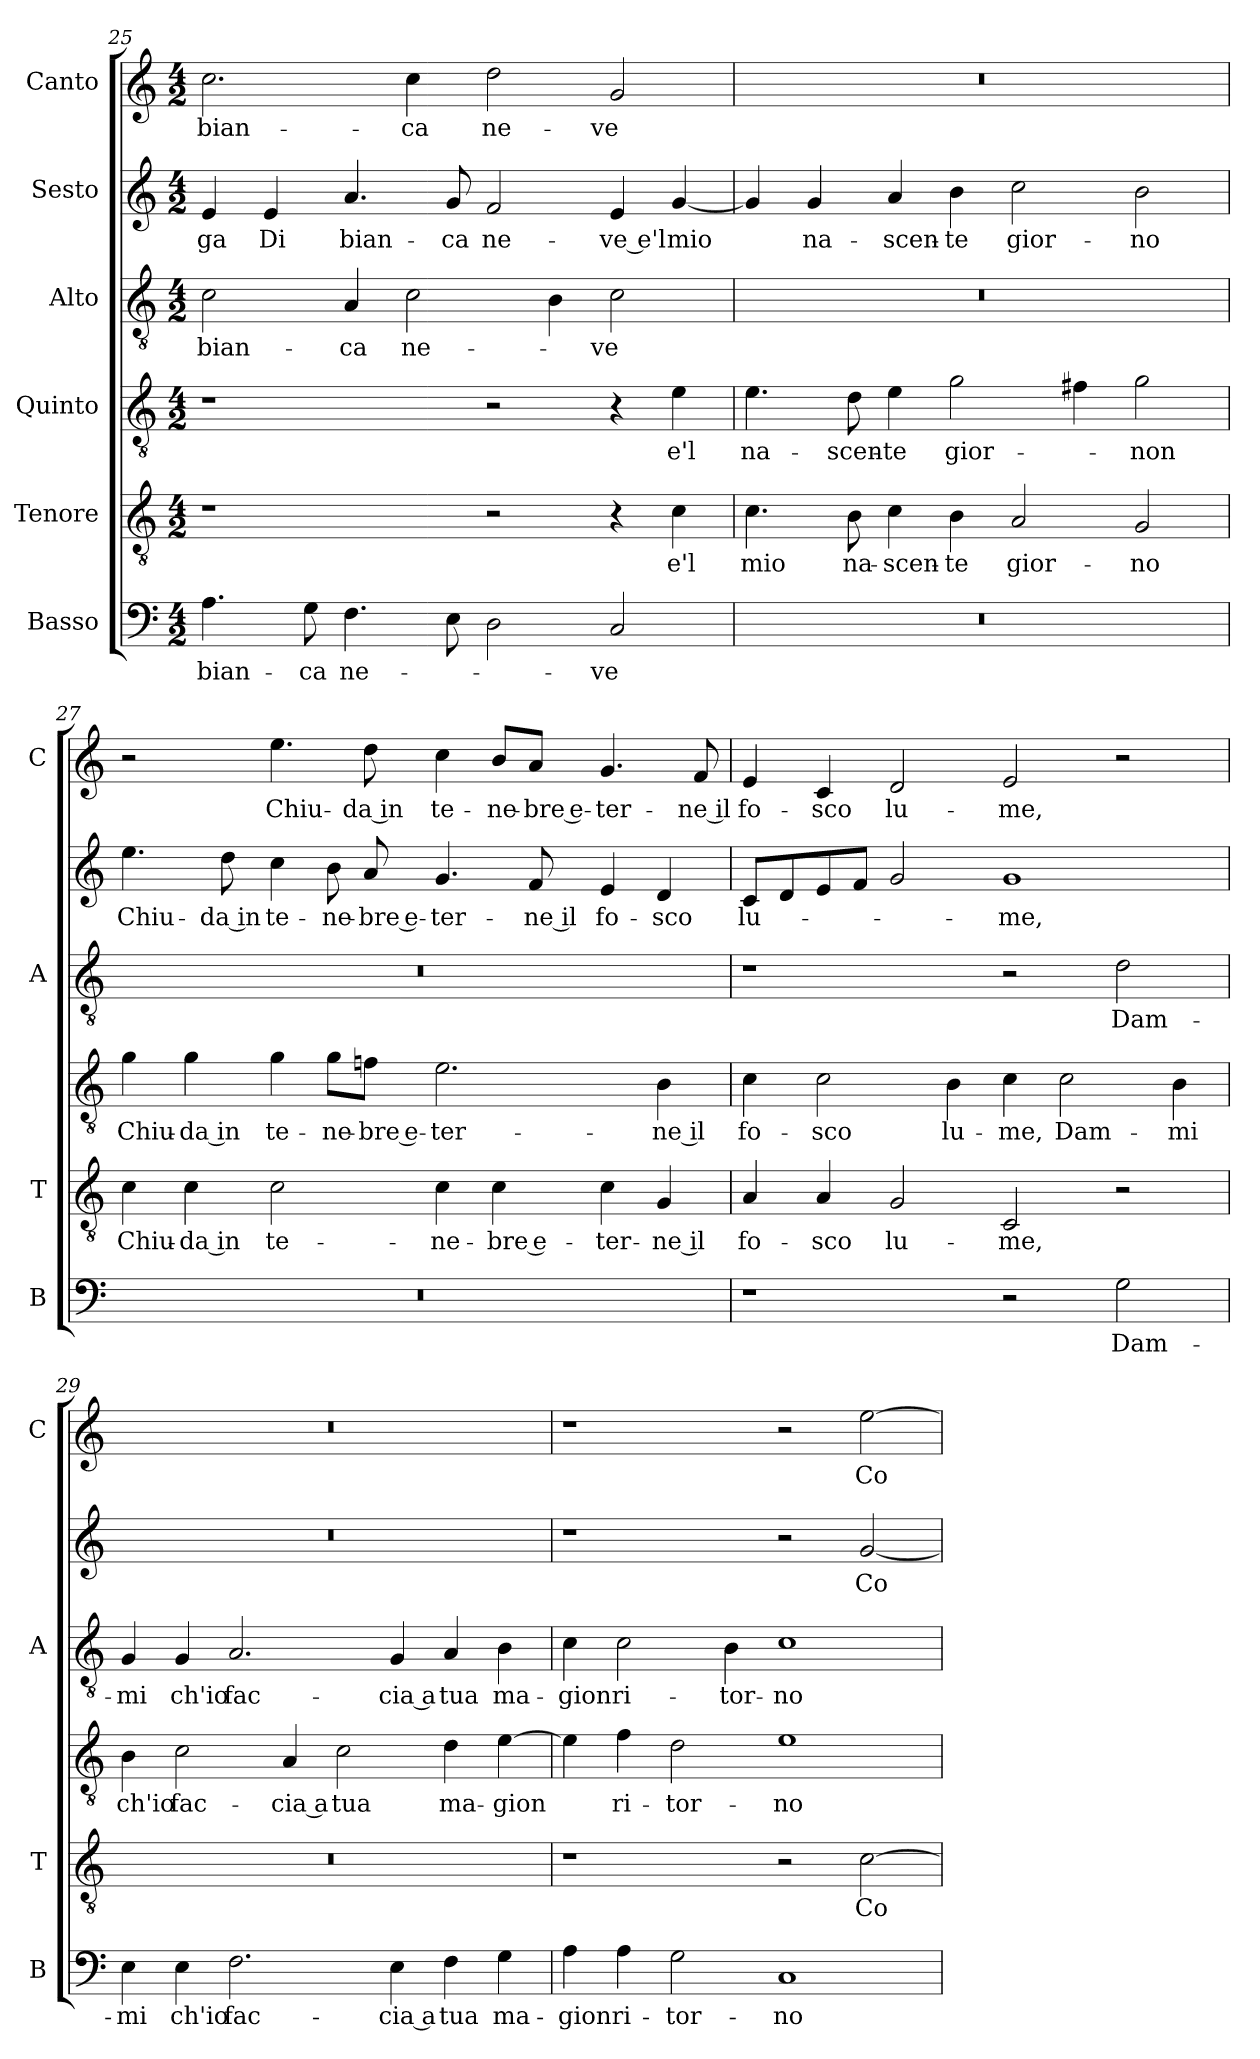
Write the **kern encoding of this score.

**kern	**text	**kern	**text	**kern	**text	**kern	**text	**kern	**text	**kern	**text
*part6	*part6	*part5	*part5	*part4	*part4	*part3	*part3	*part2	*part2	*part1	*part1
*staff6	*staff6	*staff5	*staff5	*staff4	*staff4	*staff3	*staff3	*staff2	*staff2	*staff1	*staff1
*I"Basso	*	*I"Tenore	*	*I"Quinto	*	*I"Alto	*	*I"Sesto	*	*I"Canto	*
*I'B	*	*I'T	*	*	*	*I'A	*	*	*	*I'C	*
*clefF4	*	*clefGv2	*	*clefGv2	*	*clefGv2	*	*clefG2	*	*clefG2	*
*k[]	*	*k[]	*	*k[]	*	*k[]	*	*k[]	*	*k[]	*
*C:	*	*C:	*	*C:	*	*C:	*	*C:	*	*C:	*
*M4/2	*	*M4/2	*	*M4/2	*	*M4/2	*	*M4/2	*	*M4/2	*
=25	=25	=25	=25	=25	=25	=25	=25	=25	=25	=25	=25
4.A	bian-	1r	.	1r	.	2c	bian-	4e	-ga	2.cc	bian-
.	.	.	.	.	.	.	.	4e	Di	.	.
8G	-ca	.	.	.	.	.	.	.	.	.	.
4.F	ne-	.	.	.	.	4A	-ca	4.a	bian-	.	.
.	.	.	.	.	.	2c	ne-	.	.	4cc	-ca
8E	.	.	.	.	.	.	.	8g	-ca	.	.
2D	.	2r	.	2r	.	.	.	2f	ne-	2dd	ne-
.	.	.	.	.	.	4B	.	.	.	.	.
2C	-ve	4r	.	4r	.	2c	-ve	4e	-ve e'l	2g	-ve
.	.	4c	e'l	4e	e'l	.	.	[4g	mio	.	.
=26	=26	=26	=26	=26	=26	=26	=26	=26	=26	=26	=26
0r	.	4.c	mio	4.e	na-	0r	.	4g]	.	0r	.
.	.	.	.	.	.	.	.	4g	na-	.	.
.	.	8B	na-	8d	-scen-	.	.	.	.	.	.
.	.	4c	-scen-	4e	-te	.	.	4a	-scen-	.	.
.	.	4B	-te	2g	gior-	.	.	4b	-te	.	.
.	.	2A	gior-	.	.	.	.	2cc	gior-	.	.
.	.	.	.	4f#X	.	.	.	.	.	.	.
.	.	2G	-no	2g	-non	.	.	2b	-no	.	.
=27	=27	=27	=27	=27	=27	=27	=27	=27	=27	=27	=27
0r	.	4c	Chiu-	4g	Chiu-	0r	.	4.ee	Chiu-	2r	.
.	.	4c	-da in	4g	-da in	.	.	.	.	.	.
.	.	.	.	.	.	.	.	8dd	-da in	.	.
.	.	2c	te-	4g	te-	.	.	4cc	te-	4.ee	Chiu-
.	.	.	.	8g\L	-ne-	.	.	8b	-ne-	.	.
.	.	.	.	8fn\J	-bre e-	.	.	8a	-bre e-	8dd	-da in
.	.	4c	-ne-	2.e	-ter-	.	.	4.g	-ter-	4cc	te-
.	.	4c	-bre e-	.	.	.	.	.	.	8b/L	-ne-
.	.	.	.	.	.	.	.	8f	-ne il	8a/J	-bre e-
.	.	4c	-ter-	.	.	.	.	4e	fo-	4.g	-ter-
.	.	4G	-ne il	4B	-ne il	.	.	4d	-sco	.	.
.	.	.	.	.	.	.	.	.	.	8f	-ne il
=28	=28	=28	=28	=28	=28	=28	=28	=28	=28	=28	=28
1r	.	4A	fo-	4c	fo-	1r	.	8cL	lu-	4e	fo-
.	.	.	.	.	.	.	.	8d	.	.	.
.	.	4A	-sco	2c	-sco	.	.	8e	.	4c	-sco
.	.	.	.	.	.	.	.	8fJ	.	.	.
.	.	2G	lu-	.	.	.	.	2g	.	2d	lu-
.	.	.	.	4B	lu-	.	.	.	.	.	.
2r	.	2C	-me,	4c	-me,	2r	.	1g	-me,	2e	-me,
.	.	.	.	2c	Dam-	.	.	.	.	.	.
2G	Dam-	2r	.	.	.	2d	Dam-	.	.	2r	.
.	.	.	.	4B	-mi	.	.	.	.	.	.
=29	=29	=29	=29	=29	=29	=29	=29	=29	=29	=29	=29
4E	-mi	0r	.	4B	ch'io	4G	-mi	0r	.	0r	.
4E	ch'io	.	.	2c	fac-	4G	ch'io	.	.	.	.
2.F	fac-	.	.	.	.	2.A	fac-	.	.	.	.
.	.	.	.	4A	-cia a	.	.	.	.	.	.
.	.	.	.	2c	tua	.	.	.	.	.	.
4E	-cia a	.	.	.	.	4G	-cia a	.	.	.	.
4F	tua	.	.	4d	ma-	4A	tua	.	.	.	.
4G	ma-	.	.	[4e	-gion	4B	ma-	.	.	.	.
=30	=30	=30	=30	=30	=30	=30	=30	=30	=30	=30	=30
4A	-gion	1r	.	4e]	.	4c	-gion	1r	.	1r	.
4A	ri-	.	.	4f	ri-	2c	ri-	.	.	.	.
2G	-tor-	.	.	2d	-tor-	.	.	.	.	.	.
.	.	.	.	.	.	4B	-tor-	.	.	.	.
1C	-no	2r	.	1e	-no	1c	-no	2r	.	2r	.
.	.	[2c	Co-	.	.	.	.	[2g	Co-	[2ee	Co-
=	=	=	=	=	=	=	=	=	=	=	=
*-	*-	*-	*-	*-	*-	*-	*-	*-	*-	*-	*-
